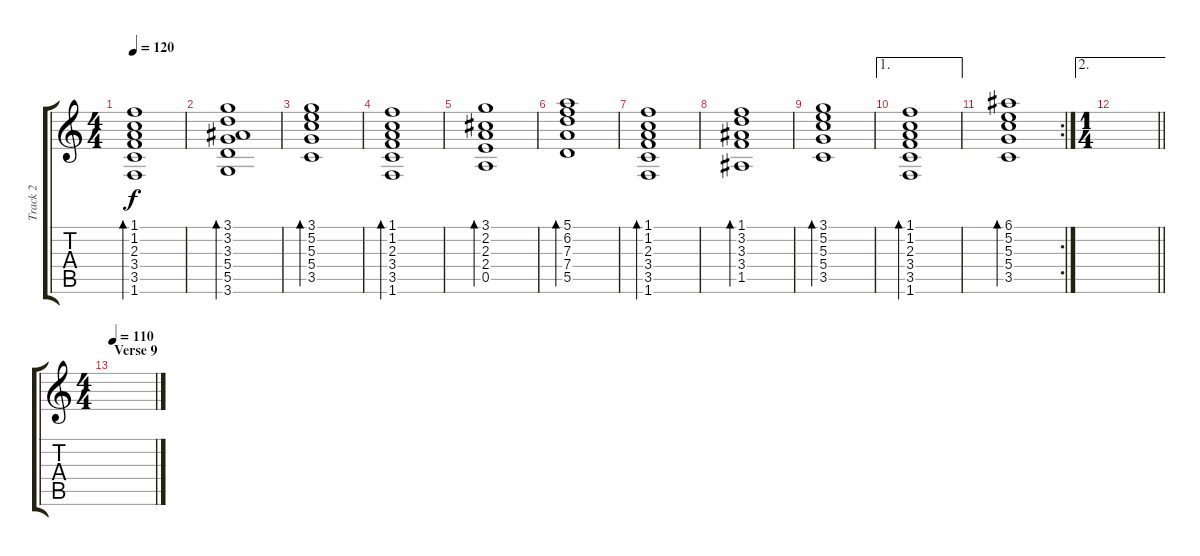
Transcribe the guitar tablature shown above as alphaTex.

\track ("Track 2" "Track 2") {instrument acousticguitarsteel}
\staff {score tabs}
\tuning (E4 B3 G3 D3 A2 E2) {hide}
\ts (4 4)
\tempo 120
\clef g2
\ks c
(1.1 1.2 2.3 3.4 3.5 1.6).1{bd 60 dy f} |
(3.1 3.2 3.3 5.4 5.5 3.6).1{bd 60} |
(3.1 5.2 5.3 5.4 3.5).1{bd 60} |
(1.1 1.2 2.3 3.4 3.5 1.6).1{bd 60} |
(3.1 2.2 2.3 2.4 0.5).1{bd 60} |
(5.1 6.2 7.3 7.4 5.5).1{bd 60} |
(1.1 1.2 2.3 3.4 3.5 1.6).1{bd 60} |
(1.1 3.2 3.3 3.4 1.5).1{bd 60} |
(3.1 5.2 5.3 5.4 3.5).1{bd 60} |
\ae 1
(1.1 1.2 2.3 3.4 3.5 1.6).1{bd 60} |
\rc 2
(6.1 5.2 5.3 5.4 3.5).1{bd 60} |
\ae 2
\ts (1 4)
\barLineRight lightlight
|
\ts (4 4)
\section ("" "Verse 9")
\tempo 110
